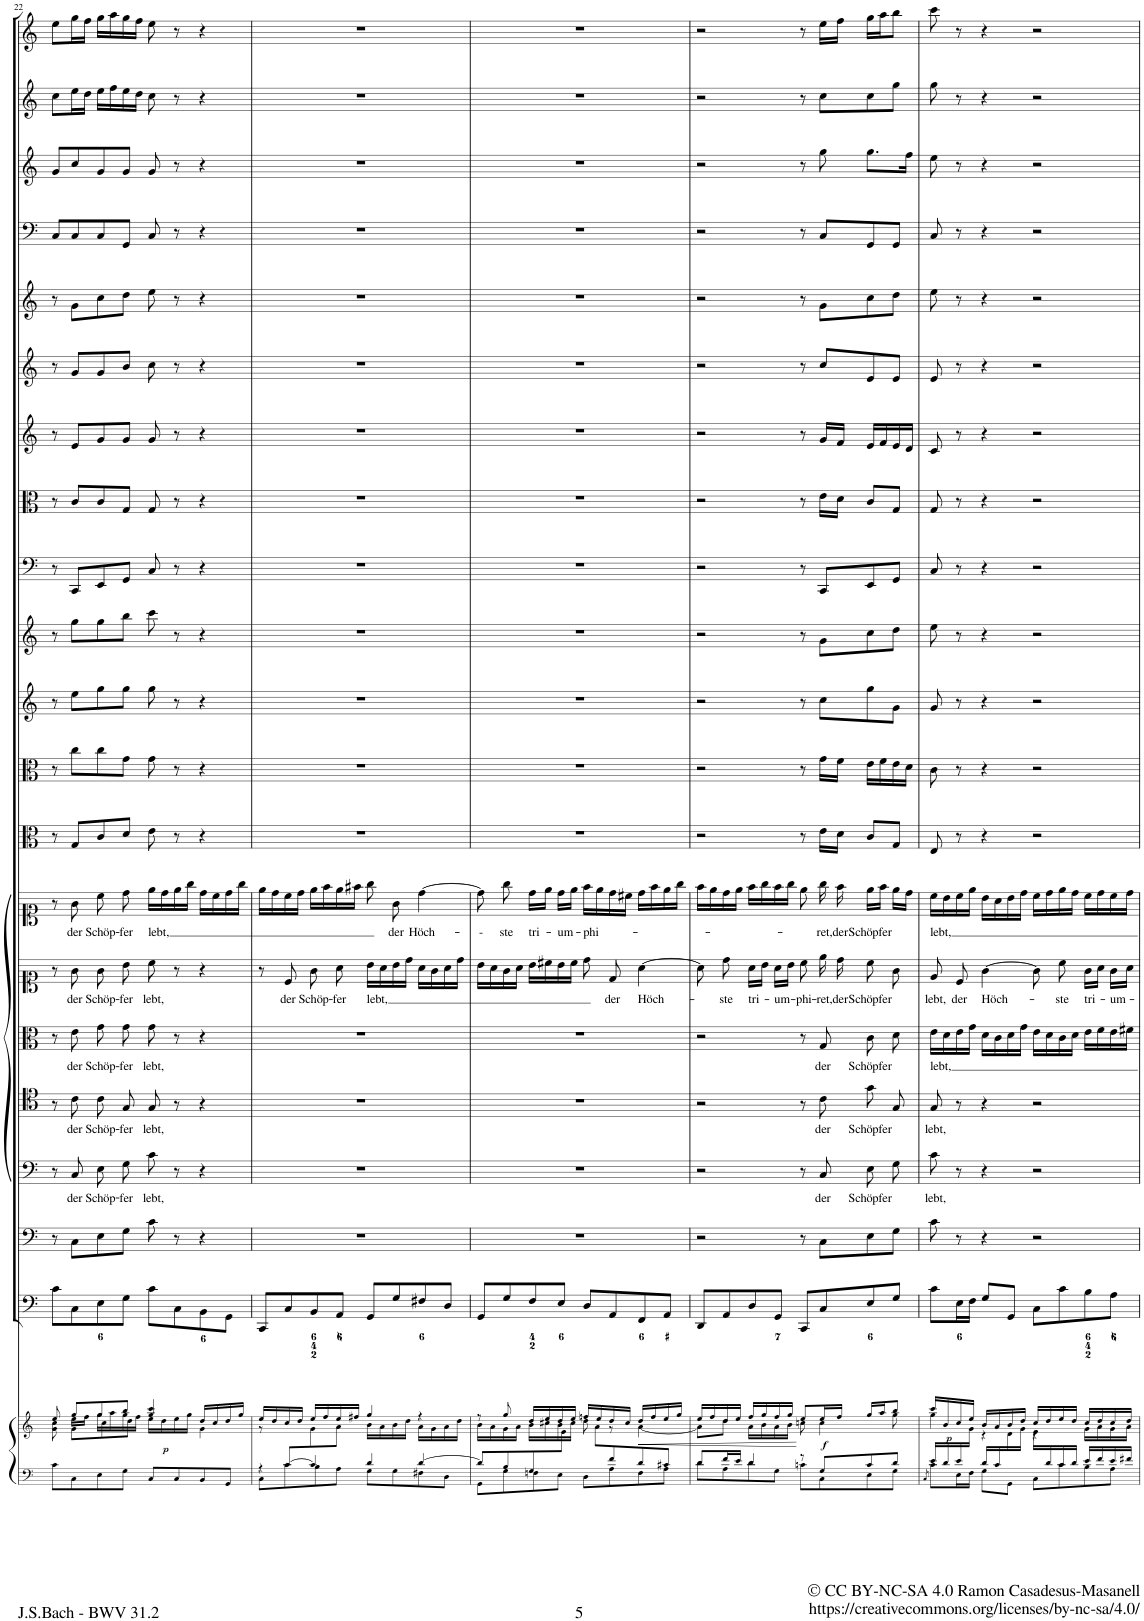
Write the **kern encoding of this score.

**kern	**kern	**dynam	**kern	**kern	**kern	**text	**kern	**text	**kern	**text	**kern	**text	**kern	**text	**kern	**kern	**kern	**kern	**kern	**kern	**kern	**kern	**kern	**kern	**kern	**kern	**kern
*part21	*part21	*part21	*part20	*part19	*part18	*part18	*part17	*part17	*part16	*part16	*part15	*part15	*part14	*part14	*part13	*part12	*part11	*part10	*part9	*part8	*part7	*part6	*part5	*part4	*part3	*part2	*part1
*staff22	*staff21	*staff21/22	*staff20	*staff19	*staff18	*staff18	*staff17	*staff17	*staff16	*staff16	*staff15	*staff15	*staff14	*staff14	*staff13	*staff12	*staff11	*staff10	*staff9	*staff8	*staff7	*staff6	*staff5	*staff4	*staff3	*staff2	*staff1
*I"Piano reduction	*	*	*I"Violoncello II e Continuo.	*I"Violoncello I.	*I"Basso	*	*I"Tenore.	*	*I"Alto.	*	*I"Soprano II.	*	*I"Soprano I.	*	*I"Viola II	*I"Viola I	*I"Violino II	*I"Violino I	*I"Fagotto.	*I"Taille.	*I"Oboe III	*I"Oboe II	*I"Oboe I.	*I"Timpani.	*I"Tromba III.	*I"Tromba II.	*I"Tromba I.
*I'Pno	*	*	*I'Vc	*I'Vc	*	*	*	*	*	*	*	*	*	*	*	*I'Vla	*	*I'Vln	*	*	*I'Ob	*I'Ob	*I'Ob	*I'Timp	*	*	*
!!LO:PB:g=z
*clefF4	*clefG2	*	*clefF4	*clefF4	*clefF4	*	*clefC4	*	*clefC3	*	*clefC1	*	*clefC1	*	*clefC3	*clefC3	*clefG2	*clefG2	*clefF4	*clefC3	*clefG2	*clefG2	*clefG2	*clefF4	*clefG2	*clefG2	*clefG2
*	*	*	*	*Trd-7c-12	*	*	*	*	*	*	*	*	*	*	*	*	*	*	*	*Trd4c7	*	*	*	*	*Trd1c2	*Trd1c2	*Trd1c2
*k[]	*k[]	*	*k[]	*k[]	*k[]	*	*k[]	*	*k[]	*	*k[]	*	*k[]	*	*k[]	*k[]	*k[]	*k[]	*k[]	*k[]	*k[]	*k[]	*k[]	*k[]	*k[]	*k[]	*k[]
*M4/4	*M4/4	*	*M4/4	*M4/4	*M4/4	*	*M4/4	*	*M4/4	*	*M4/4	*	*M4/4	*	*M4/4	*M4/4	*M4/4	*M4/4	*M4/4	*M4/4	*M4/4	*M4/4	*M4/4	*M4/4	*M4/4	*M4/4	*M4/4
*met(c)	*met(c)	*	*met(c)	*met(c)	*met(c)	*	*met(c)	*	*met(c)	*	*met(c)	*	*met(c)	*	*met(c)	*met(c)	*met(c)	*met(c)	*met(c)	*met(c)	*met(c)	*met(c)	*met(c)	*met(c)	*met(c)	*met(c)	*met(c)
=22	=22	=22	=22	=22	=22	=22	=22	=22	=22	=22	=22	=22	=22	=22	=22	=22	=22	=22	=22	=22	=22	=22	=22	=22	=22	=22	=22
*	*^	*	*	*	*	*	*	*	*	*	*	*	*	*	*	*	*	*	*	*	*	*	*	*	*	*	*
*	*	*^	*	*	*	*	*	*	*	*	*	*	*	*	*	*	*	*	*	*	*	*	*	*	*	*	*	*
8c\L	8ee/	8g\ 8cc\	8ryy	.	8c\L	8r	8r	.	8r	.	8r	.	8r	.	8r	.	8r	8r	8r	8r	8r	8r	8r	8r	8r	8C/L	8g/L	8cc\L	8ee\L
!	!	!	!	!	!	!	!	!LO:LY:b	!	!LO:LY:b	!	!LO:LY:b	!	!LO:LY:b	!	!LO:LY:b	!	!	!	!	!	!	!	!	!	!	!	!	!
8C\	8gg/L	8g\L	16ee\LL	.	8C\	8C\L	8C/	der	8c\	der	8e\	der	8g\	der	8g\	der	8G/L	8cc\L	8ee\L	8gg\L	8CC/L	8c/L	8e/L	8g/L	8g\L	8C/	8cc/	16ee\L	16gg\L
.	.	.	16ff\JJ	.	.	.	.	.	.	.	.	.	.	.	.	.	.	.	.	.	.	.	.	.	.	.	.	16dd\JJ	16ff\JJ
!	!	!	!	!	!	!	!	!LO:LY:b	!	!LO:LY:b	!	!LO:LY:b	!	!LO:LY:b	!	!LO:LY:b	!	!	!	!	!	!	!	!	!	!	!	!	!
8E\	8gg/	8cc\	16gg\LL	.	8E\	8E\	8E\L	Schöp-	8c\L	Schöp-	8g\	Schöp-	8g\	Schöp-	8cc\	Schöp-	8c/	8cc\	8gg\	8gg\	8EE/	8c/	8g/	8g/	8cc\	8C/	8g/	16ee\LL	16gg\LL
.	.	.	16aa\	.	.	.	.	.	.	.	.	.	.	.	.	.	.	.	.	.	.	.	.	.	.	.	.	16ff\	16aa\
!	!	!	!	!	!	!	!	!LO:LY:b	!	!LO:LY:b	!	!LO:LY:b	!	!LO:LY:b	!	!LO:LY:b	!	!	!	!	!	!	!	!	!	!	!	!	!
8G\J	8bb/J	8dd\J	16gg\	.	8G\J	8G\J	8G\J	-fer	8G\J	-fer	8g\	-fer	8b\	-fer	8dd\	-fer	8d/J	8g\J	8gg\J	8bb\J	8GG/J	8G/J	8g/J	8b/J	8dd\J	8GG/J	8g/J	16ee\	16gg\
.	.	.	16ff\JJ	.	.	.	.	.	.	.	.	.	.	.	.	.	.	.	.	.	.	.	.	.	.	.	.	16dd\JJ	16ff\JJ
!	!	!	!	!	!	!	!	!LO:LY:b	!	!LO:LY:b	!	!LO:LY:b	!	!LO:LY:b	!	!LO:LY:b	!	!	!	!	!	!	!	!	!	!	!	!	!
8C/L	4gg/ 4ccc/	16ee\LL	2ryy	.	8c\L	8c\	8c\	lebt,	8G/	lebt,	8g\	lebt,	8cc\	lebt,	16ee\LL	lebt,	8e\	8g\	8gg\	8ccc\	8C/	8G/	8g/	8cc\	8ee\	8C/	8g/	8cc\	8ee\
!	!	!	!	!LO:DY:b	!	!	!	!	!	!	!	!	!	!	!	!	!	!	!	!	!	!	!	!	!	!	!	!	!
.	.	16dd\	.	p	.	.	.	.	.	.	.	.	.	.	16dd\	.	.	.	.	.	.	.	.	.	.	.	.	.	.
8C/	.	16ee\	.	.	8C\	8r	8r	.	8r	.	8r	.	8r	.	16ee\	.	8r	8r	8r	8r	8r	8r	8r	8r	8r	8r	8r	8r	8r
.	.	16gg\JJ	.	.	.	.	.	.	.	.	.	.	.	.	16gg\JJ	.	.	.	.	.	.	.	.	.	.	.	.	.	.
8BB/	16dd/LL	4g\	.	.	8BB\	4r	4r	.	4r	.	4r	.	4r	.	16dd\LL	.	4r	4r	4r	4r	4r	4r	4r	4r	4r	4r	4r	4r	4r
.	16cc/	.	.	.	.	.	.	.	.	.	.	.	.	.	16cc\	.	.	.	.	.	.	.	.	.	.	.	.	.	.
8GG/J	16dd/	.	.	.	8GG\J	.	.	.	.	.	.	.	.	.	16dd\	.	.	.	.	.	.	.	.	.	.	.	.	.	.
.	16gg/JJ	.	.	.	.	.	.	.	.	.	.	.	.	.	16gg\JJ	.	.	.	.	.	.	.	.	.	.	.	.	.	.
*	*	*v	*v	*	*	*	*	*	*	*	*	*	*	*	*	*	*	*	*	*	*	*	*	*	*	*	*	*	*
=23	=23	=23	=23	=23	=23	=23	=23	=23	=23	=23	=23	=23	=23	=23	=23	=23	=23	=23	=23	=23	=23	=23	=23	=23	=23	=23	=23	=23
*^	*	*	*	*	*	*	*	*	*	*	*	*	*	*	*	*	*	*	*	*	*	*	*	*	*	*	*	*
*	*^	*	*	*	*	*	*	*	*	*	*	*	*	*	*	*	*	*	*	*	*	*	*	*	*	*	*	*	*
8ryy	4r	8C\L	16ee/LL	8r	.	8CC/L	1r	1r	.	1r	.	1r	.	8r	.	16ee\LL	.	1r	1r	1r	1r	1r	1r	1r	1r	1r	1r	1r	1r	1r
.	.	.	16dd/	.	.	.	.	.	.	.	.	.	.	.	.	16dd\	.	.	.	.	.	.	.	.	.	.	.	.	.	.
!	!	!	!	!	!	!	!	!	!	!	!	!	!	!	!LO:LY:b	!	!	!	!	!	!	!	!	!	!	!	!	!	!	!
[8c/L	.	8c\	16cc/	8ryy	.	8C/	.	.	.	.	.	.	.	8c/	der	16cc\	.	.	.	.	.	.	.	.	.	.	.	.	.	.
.	.	.	16dd/JJ	.	.	.	.	.	.	.	.	.	.	.	.	16dd\JJ	.	.	.	.	.	.	.	.	.	.	.	.	.	.
!	!	!	!	!	!	!	!	!	!	!	!	!	!	!	!LO:LY:b	!	!	!	!	!	!	!	!	!	!	!	!	!	!	!
2.ryy	4c/]	8B\	16ee/LL	8g\	.	8BB/	.	.	.	.	.	.	.	8g\	Schöp-	16ee\LL	.	.	.	.	.	.	.	.	.	.	.	.	.	.
.	.	.	16ff/	.	.	.	.	.	.	.	.	.	.	.	.	16ff\	.	.	.	.	.	.	.	.	.	.	.	.	.	.
!	!	!	!	!	!	!	!	!	!	!	!	!	!	!	!LO:LY:b	!	!	!	!	!	!	!	!	!	!	!	!	!	!	!
.	.	8A\J	16ee/	8a\J	.	8AA/J	.	.	.	.	.	.	.	8a\	-fer	16ee\	.	.	.	.	.	.	.	.	.	.	.	.	.	.
.	.	.	16ff#X/JJ	.	.	.	.	.	.	.	.	.	.	.	.	16ff#X\JJ	.	.	.	.	.	.	.	.	.	.	.	.	.	.
!	!	!	!	!	!	!	!	!	!	!	!	!	!	!	!LO:LY:b	!	!	!	!	!	!	!	!	!	!	!	!	!	!	!
.	4d/	8G\L	4gg/	16b\LL	.	8GG/L	.	.	.	.	.	.	.	16b\LL	lebt,	8gg\	.	.	.	.	.	.	.	.	.	.	.	.	.	.
.	.	.	.	16a\	.	.	.	.	.	.	.	.	.	16a\	.	.	.	.	.	.	.	.	.	.	.	.	.	.	.	.
!	!	!	!	!	!	!	!	!	!	!	!	!	!	!	!	!	!LO:LY:b	!	!	!	!	!	!	!	!	!	!	!	!	!
.	.	8G\	.	16b\	.	8G/	.	.	.	.	.	.	.	16b\	.	8g\	der	.	.	.	.	.	.	.	.	.	.	.	.	.
.	.	.	.	16dd\JJ	.	.	.	.	.	.	.	.	.	16dd\JJ	.	.	.	.	.	.	.	.	.	.	.	.	.	.	.	.
!	!	!	!	!	!	!	!	!	!	!	!	!	!	!	!	!	!LO:LY:b	!	!	!	!	!	!	!	!	!	!	!	!	!
.	[4d/	8F#X\	4r	16a\LL	.	8F#X/	.	.	.	.	.	.	.	16a\LL	.	[4dd\	Höch-	.	.	.	.	.	.	.	.	.	.	.	.	.
.	.	.	.	16g\	.	.	.	.	.	.	.	.	.	16g\	.	.	.	.	.	.	.	.	.	.	.	.	.	.	.	.
.	.	8D\J	.	16a\	.	8D/J	.	.	.	.	.	.	.	16a\	.	.	.	.	.	.	.	.	.	.	.	.	.	.	.	.
.	.	.	.	16dd\JJ	.	.	.	.	.	.	.	.	.	16dd\JJ	.	.	.	.	.	.	.	.	.	.	.	.	.	.	.	.
*	*v	*v	*	*	*	*	*	*	*	*	*	*	*	*	*	*	*	*	*	*	*	*	*	*	*	*	*	*	*	*
=24	=24	=24	=24	=24	=24	=24	=24	=24	=24	=24	=24	=24	=24	=24	=24	=24	=24	=24	=24	=24	=24	=24	=24	=24	=24	=24	=24	=24	=24
*	*	*	*^	*	*	*	*	*	*	*	*	*	*	*	*	*	*	*	*	*	*	*	*	*	*	*	*	*	*
!	!	!	!	!	!	!	!	!	!	!	!	!	!	!	!	!	!LO:LY:b	!	!	!	!	!	!	!	!	!	!	!	!	!
8d/L]	8GG\L	8r	16b\LL	4.ryy	.	8GG/L	1r	1r	.	1r	.	1r	.	16b\LL	.	8dd\]	--	1r	1r	1r	1r	1r	1r	1r	1r	1r	1r	1r	1r	1r
.	.	.	16a\	.	.	.	.	.	.	.	.	.	.	16a\	.	.	.	.	.	.	.	.	.	.	.	.	.	.	.	.
!	!	!	!	!	!	!	!	!	!	!	!	!	!	!	!	!	!LO:LY:b	!	!	!	!	!	!	!	!	!	!	!	!	!
8B/	8G\	8gg/	16g\	.	.	8G/	.	.	.	.	.	.	.	16g\	.	8gg\	ste	.	.	.	.	.	.	.	.	.	.	.	.	.
.	.	.	16a\JJ	.	.	.	.	.	.	.	.	.	.	16a\JJ	.	.	.	.	.	.	.	.	.	.	.	.	.	.	.	.
!	!	!	!	!	!	!	!	!	!	!	!	!	!	!	!	!	!LO:LY:b	!	!	!	!	!	!	!	!	!	!	!	!	!
8G/	8Fn\	16dd/LL	16b\LL	.	.	8F/	.	.	.	.	.	.	.	16b\LL	.	16dd\LL	tri-	.	.	.	.	.	.	.	.	.	.	.	.	.
.	.	16ee/	16cc#X\	.	.	.	.	.	.	.	.	.	.	16cc#X\	.	16ee\JJ	.	.	.	.	.	.	.	.	.	.	.	.	.	.
!	!	!	!	!	!	!	!	!	!	!	!	!	!	!	!	!	!LO:LY:b	!	!	!	!	!	!	!	!	!	!	!	!	!
4ryy	8E\J	16dd/	16b\	8e\J	.	8E/J	.	.	.	.	.	.	.	16b\	.	16dd\LL	-um-	.	.	.	.	.	.	.	.	.	.	.	.	.
.	.	16ee/JJ	16cc#\JJ	.	.	.	.	.	.	.	.	.	.	16cc#\JJ	.	16ee\JJ	.	.	.	.	.	.	.	.	.	.	.	.	.	.
!	!	!	!	!	!	!	!	!	!	!	!	!	!	!	!	!	!LO:LY:b	!	!	!	!	!	!	!	!	!	!	!	!	!
.	8D\L	16ffn/LL	8dd\	8a\L	.	8D/L	.	.	.	.	.	.	.	8dd\	.	16ff\LL	-phi-	.	.	.	.	.	.	.	.	.	.	.	.	.
.	.	16ee/	.	.	.	.	.	.	.	.	.	.	.	.	.	16ee\	.	.	.	.	.	.	.	.	.	.	.	.	.	.
!	!	!	!	!	!	!	!	!	!	!	!	!	!	!	!LO:LY:b	!	!	!	!	!	!	!	!	!	!	!	!	!	!	!
8f/	8A\	16dd/	8r	4.ryy	.	8AA/	.	.	.	.	.	.	.	8d/	der	16dd\	.	.	.	.	.	.	.	.	.	.	.	.	.	.
.	.	16cc#/JJ	.	.	.	.	.	.	.	.	.	.	.	.	.	16cc#X\JJ	.	.	.	.	.	.	.	.	.	.	.	.	.	.
!	!	!	!	!	!LO:HP:b	!	!	!	!	!	!	!	!	!	!LO:LY:b	!	!	!	!	!	!	!	!	!	!	!	!	!	!	!
8d/	8F\	16dd/LL	[4a\	.	<	8FF/	.	.	.	.	.	.	.	[4a\	Höch-	16dd\LL	.	.	.	.	.	.	.	.	.	.	.	.	.	.
.	.	16ff/	.	.	.	.	.	.	.	.	.	.	.	.	.	16ff\	.	.	.	.	.	.	.	.	.	.	.	.	.	.
8c#X/J	8A\J	16ee/	.	.	.	8AA/J	.	.	.	.	.	.	.	.	.	16ee\	.	.	.	.	.	.	.	.	.	.	.	.	.	.
.	.	16gg/JJ	.	.	.	.	.	.	.	.	.	.	.	.	.	16gg\JJ	.	.	.	.	.	.	.	.	.	.	.	.	.	.
*	*	*	*v	*v	*	*	*	*	*	*	*	*	*	*	*	*	*	*	*	*	*	*	*	*	*	*	*	*	*	*
=25	=25	=25	=25	=25	=25	=25	=25	=25	=25	=25	=25	=25	=25	=25	=25	=25	=25	=25	=25	=25	=25	=25	=25	=25	=25	=25	=25	=25	=25
8d/L	8d\L	16ee/LL	8a\L]	.	8DD/L	2r	2r	.	2r	.	2r	.	8a\]	.	16ff\LL	.	2r	2r	2r	2r	2r	2r	2r	2r	2r	2r	2r	2r	2r
.	.	16ff/	.	.	.	.	.	.	.	.	.	.	.	.	16ee\	.	.	.	.	.	.	.	.	.	.	.	.	.	.
!	!	!	!	!	!	!	!	!	!	!	!	!	!	!LO:LY:b	!	!	!	!	!	!	!	!	!	!	!	!	!	!	!
16f/L	8A\	16dd/	8dd\J	.	8AA/	.	.	.	.	.	.	.	8dd\	-ste	16dd\	.	.	.	.	.	.	.	.	.	.	.	.	.	.
16e/JJ	.	16ee/JJ	.	.	.	.	.	.	.	.	.	.	.	.	16ee\JJ	.	.	.	.	.	.	.	.	.	.	.	.	.	.
!	!	!	!	!	!	!	!	!	!	!	!	!	!	!LO:LY:b	!	!	!	!	!	!	!	!	!	!	!	!	!	!	!
4d/	8d\	16ff/LL	16a\LL	.	8D/	.	.	.	.	.	.	.	16a\LL	tri-	16ff\LL	.	.	.	.	.	.	.	.	.	.	.	.	.	.
.	.	16gg/	16b\	.	.	.	.	.	.	.	.	.	16b\JJ	.	16gg\	.	.	.	.	.	.	.	.	.	.	.	.	.	.
!	!	!	!	!	!	!	!	!	!	!	!	!	!	!LO:LY:b	!	!	!	!	!	!	!	!	!	!	!	!	!	!	!
.	8G\J	16ff/	16a\	.	8GG/J	.	.	.	.	.	.	.	16a\LL	-um-	16ff\	.	.	.	.	.	.	.	.	.	.	.	.	.	.
.	.	16gg/JJ	16b\JJ	.	.	.	.	.	.	.	.	.	16b\JJ	.	16gg\JJ	.	.	.	.	.	.	.	.	.	.	.	.	.	.
!	!	!	!	!	!	!	!	!	!	!	!	!	!	!LO:LY:b	!	!	!	!	!	!	!	!	!	!	!	!	!	!	!
8r	8cn\L	8ee/L	8ccn\	[	8CC/L	8r	8r	.	8r	.	8r	.	8cc\	-phi-	8ee\	.	8r	8r	8r	8r	8r	8r	8r	8r	8r	8r	8r	8r	8r
!	!	!	!	!LO:DY:b	!	!	!	!LO:LY:b	!	!LO:LY:b	!	!LO:LY:b	!	!LO:LY:b	!	!LO:LY:b	!	!	!	!	!	!	!	!	!	!	!	!	!
8G/L	8C\	16ee/L	4cc\	f	8C/	8C\L	8C/	der	8c\	der	8G/	der	16ee\	-ret,	16gg\	-ret,	16e\LL	16g\LL	8cc\L	8g\L	8CC/L	16e\LL	16g/LL	8cc/L	8g\L	8C/L	8gg\	8cc\L	16ee\LL
!	!	!	!	!	!	!	!	!	!	!	!	!	!	!LO:LY:b	!	!LO:LY:b	!	!	!	!	!	!	!	!	!	!	!	!	!
.	.	16ff/JJ	.	.	.	.	.	.	.	.	.	.	16dd\	der	16ff\	der	16d\JJ	16f\JJ	.	.	.	16d\JJ	16f/JJ	.	.	.	.	.	16ff\JJ
!	!	!	!	!	!	!	!	!LO:LY:b	!	!LO:LY:b	!	!LO:LY:b	!	!LO:LY:b	!	!LO:LY:b	!	!	!	!	!	!	!	!	!	!	!	!	!
8c/	8E\	16gg/LL	.	.	8E/	8E\	8E\L	Schöpfer	8g\L	Schöpfer	8c\	Schöpfer	8cc\	Schöpfer	16ee\LL	Schöpfer	8c/L	16e\LL	8gg\	8cc\	8EE/	8c/L	16e/LL	8e/	8cc\	8GG/	8.gg\L	8cc\	16gg\LL
.	.	16aa/J	.	.	.	.	.	.	.	.	.	.	.	.	16ff\JJ	.	.	16f\	.	.	.	.	16f/	.	.	.	.	.	16aa\J
8d/J	8G\J	8bb/J	8gg\	.	8G/J	8G\J	8G\J	.	8G\J	.	8d\	.	8g\	.	16ee\LL	.	8G/J	16e\	8g\J	8dd\J	8GG/J	8G/J	16e/	8e/J	8dd\J	8GG/J	.	8gg\J	8bb\J
.	.	.	.	.	.	.	.	.	.	.	.	.	.	.	16dd\JJ	.	.	16d\JJ	.	.	.	.	16d/JJ	.	.	.	16ff\Jk	.	.
*	*	*v	*v	*	*	*	*	*	*	*	*	*	*	*	*	*	*	*	*	*	*	*	*	*	*	*	*	*	*
=26	=26	=26	=26	=26	=26	=26	=26	=26	=26	=26	=26	=26	=26	=26	=26	=26	=26	=26	=26	=26	=26	=26	=26	=26	=26	=26	=26	=26
.	8qC/	.	.	.	.	.	.	.	.	.	.	.	.	.	.	.	.	.	.	.	.	.	.	.	.	.	.	.
*	*	*^	*	*	*	*	*	*	*	*	*	*	*	*	*	*	*	*	*	*	*	*	*	*	*	*	*	*
*	*	*	*^	*	*	*	*	*	*	*	*	*	*	*	*	*	*	*	*	*	*	*	*	*	*	*	*	*	*
!	!	!	!	!	!	!	!	!	!LO:LY:b	!	!LO:LY:b	!	!LO:LY:b	!	!LO:LY:b	!	!LO:LY:b	!	!	!	!	!	!	!	!	!	!	!	!	!
16e/LL	8c\L	16ccc/LL	4gg\	8.ryy	.	8c\L	8c\	8c\	lebt,	8G/	lebt,	16e\LL	lebt,	8e/	lebt,	16cc\LL	lebt,	8E/	8c\	8g/	8ee\	8C/	8G/	8c/	8e/	8ee\	8C/	8ee\	8gg\	8ccc\
!	!	!	!	!	!LO:DY:b	!	!	!	!	!	!	!	!	!	!	!	!	!	!	!	!	!	!	!	!	!	!	!	!	!
16d/	.	16b/	.	.	p	.	.	.	.	.	.	16d\	.	.	.	16b\	.	.	.	.	.	.	.	.	.	.	.	.	.	.
!	!	!	!	!	!	!	!	!	!	!	!	!	!	!	!LO:LY:b	!	!	!	!	!	!	!	!	!	!	!	!	!	!	!
16e/	16E\L	16cc/	.	.	.	16E\L	8r	8r	.	8r	.	16e\	.	8c/	der	16cc\	.	8r	8r	8r	8r	8r	8r	8r	8r	8r	8r	8r	8r	8r
16ryy	16F\JJ	16ee/JJ	.	16g\JJ	.	16F\JJ	.	.	.	.	.	16g\JJ	.	.	.	16ee\JJ	.	.	.	.	.	.	.	.	.	.	.	.	.	.
!	!	!	!	!	!	!	!	!	!	!	!	!	!	!	!LO:LY:b	!	!	!	!	!	!	!	!	!	!	!	!	!	!	!
16d/LL	8G\L	16b/LL	4r	8ryy	.	8G/L	4r	4r	.	4r	.	16d\LL	.	[4g\	Höch-	16b\LL	.	4r	4r	4r	4r	4r	4r	4r	4r	4r	4r	4r	4r	4r
16c/	.	16a/	.	.	.	.	.	.	.	.	.	16c\	.	.	.	16a\	.	.	.	.	.	.	.	.	.	.	.	.	.	.
8.ryy	8GG\J	16b/	.	16d\	.	8GG/J	.	.	.	.	.	16d\	.	.	.	16b\	.	.	.	.	.	.	.	.	.	.	.	.	.	.
.	.	16dd/JJ	.	16g\JJ	.	.	.	.	.	.	.	16g\JJ	.	.	.	16dd\JJ	.	.	.	.	.	.	.	.	.	.	.	.	.	.
.	8C\L	16cc/LL	4r	16e\LL	.	8C\L	2r	2r	.	2r	.	16e\LL	.	8g\]	.	16cc\LL	.	2r	2r	2r	2r	2r	2r	2r	2r	2r	2r	2r	2r	2r
16d/	.	16dd/	.	4..ryy	.	.	.	.	.	.	.	16d\	.	.	.	16dd\	.	.	.	.	.	.	.	.	.	.	.	.	.	.
!	!	!	!	!	!	!	!	!	!	!	!	!	!	!	!LO:LY:b	!	!	!	!	!	!	!	!	!	!	!	!	!	!	!
16c/	8c\	16ee/	.	.	.	8c\	.	.	.	.	.	16c\	.	8cc\	-ste	16ee\	.	.	.	.	.	.	.	.	.	.	.	.	.	.
16d/JJ	.	16dd/JJ	.	.	.	.	.	.	.	.	.	16d\JJ	.	.	.	16dd\JJ	.	.	.	.	.	.	.	.	.	.	.	.	.	.
!	!	!	!	!	!	!	!	!	!	!	!	!	!	!	!LO:LY:b	!	!	!	!	!	!	!	!	!	!	!	!	!	!	!
16e/LL	8B\	16cc/LL	16g\LL	.	.	8B\	.	.	.	.	.	16e\LL	.	16g\LL	tri-	16cc\LL	.	.	.	.	.	.	.	.	.	.	.	.	.	.
16f/	.	16dd/	16a\	.	.	.	.	.	.	.	.	16f\	.	16a\JJ	.	16dd\	.	.	.	.	.	.	.	.	.	.	.	.	.	.
!	!	!	!	!	!	!	!	!	!	!	!	!	!	!	!LO:LY:b	!	!	!	!	!	!	!	!	!	!	!	!	!	!	!
16e/	8A\J	16cc/	16g\	.	.	8A\J	.	.	.	.	.	16e\	.	16g\LL	-um-	16cc\	.	.	.	.	.	.	.	.	.	.	.	.	.	.
16f#X/JJ	.	16dd/JJ	16a\JJ	.	.	.	.	.	.	.	.	16f#X\JJ	.	16a\JJ	.	16dd\JJ	.	.	.	.	.	.	.	.	.	.	.	.	.	.
*v	*v	*	*	*	*	*	*	*	*	*	*	*	*	*	*	*	*	*	*	*	*	*	*	*	*	*	*	*	*	*
*	*v	*v	*v	*	*	*	*	*	*	*	*	*	*	*	*	*	*	*	*	*	*	*	*	*	*	*	*	*	*
=	=	=	=	=	=	=	=	=	=	=	=	=	=	=	=	=	=	=	=	=	=	=	=	=	=	=	=
*-	*-	*-	*-	*-	*-	*-	*-	*-	*-	*-	*-	*-	*-	*-	*-	*-	*-	*-	*-	*-	*-	*-	*-	*-	*-	*-	*-
